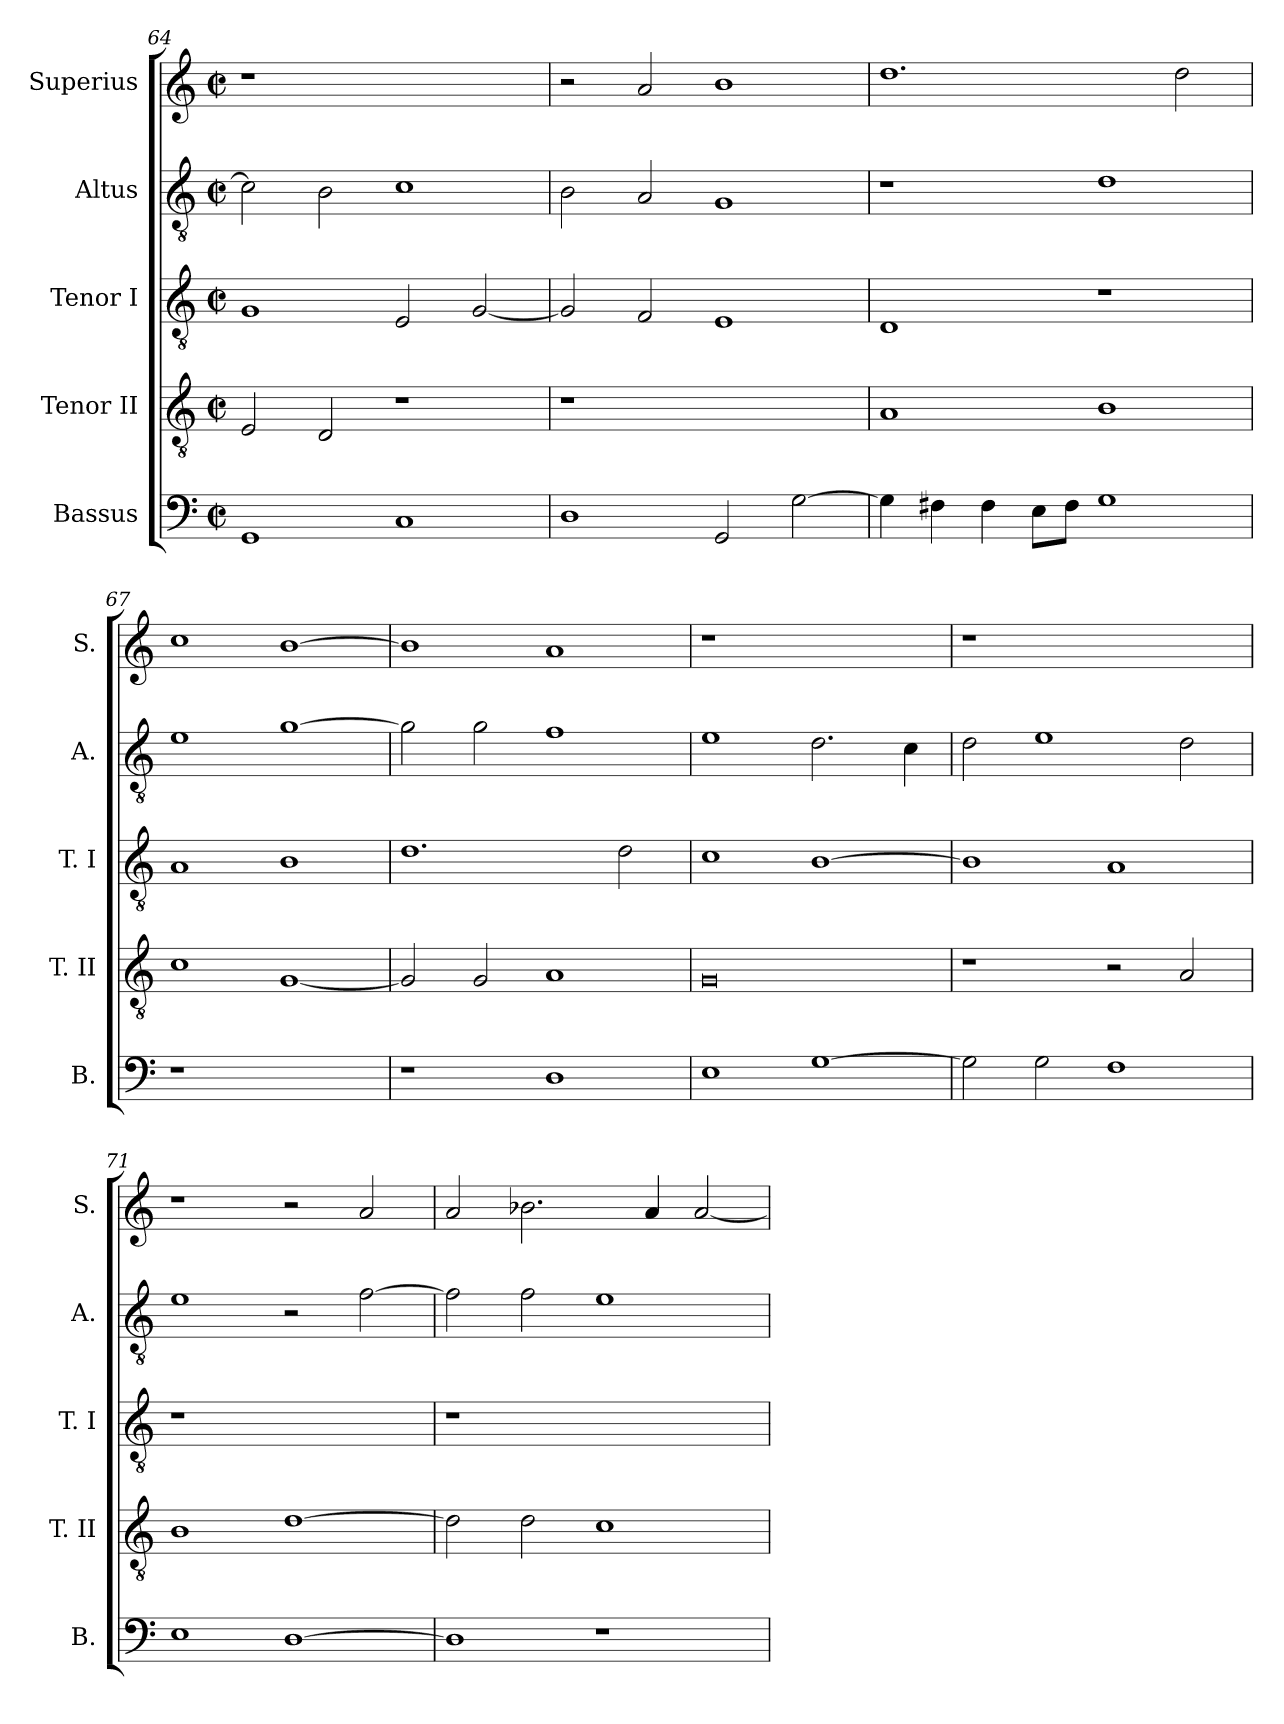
**kern	**kern	**kern	**kern	**kern
*part5	*part4	*part3	*part2	*part1
*staff5	*staff4	*staff3	*staff2	*staff1
*I"Bassus	*I"Tenor II	*I"Tenor I	*I"Altus	*I"Superius
*I'B.	*I'T. II	*I'T. I	*I'A.	*I'S.
*clefF4	*clefGv2	*clefGv2	*clefGv2	*clefG2
*	*ITrd7c12	*ITrd7c12	*ITrd7c12	*
*k[]	*k[]	*k[]	*k[]	*k[]
*C:	*C:	*C:	*C:	*C:
*M2/2	*M2/2	*M2/2	*M2/2	*M2/2
*met(c|)	*met(c|)	*met(c|)	*met(c|)	*met(c|)
=64	=64	=64	=64	=64
!	!	!	!	!LO:N:vis=1
1GGi	2EEi/	1GGi	2Ci\]	1r
.	2DDi/	.	2BBi\	.
1Ci	1r	2EEi/	1Ci	1ryy
.	.	[<2GGi/	.	.
=65	=65	=65	=65	=65
!	!LO:N:vis=1	!	!	!
1Di	1r	2GGi/]	2BBi\	2r
.	.	2FFi/	2AAi/	2ai/
2GGi/	1ryy	1EEi	1GGi	1bi
[>2Gi\	.	.	.	.
=66	=66	=66	=66	=66
4Gi\]	1AAi	1DDi	1r	1.ddi
4F#Xi\	.	.	.	.
4F#i\	.	.	.	.
8Ei\L	.	.	.	.
8F#i\J	.	.	.	.
1Gi	1BBi	1r	1Di	.
.	.	.	.	2ddi\
!!LO:LB:g=z
=67	=67	=67	=67	=67
!LO:N:vis=1	!	!	!	!
1r	1Ci	1AAi	1Ei	1cci
1ryy	[<1GGi	1BBi	[>1Gi	[>1bi
=68	=68	=68	=68	=68
1r	2GGi/]	1.Di	2Gi\]	1bi]
.	2GGi/	.	2Gi\	.
1Di	1AAi	.	1Fi	1ai
.	.	2Di\	.	.
=69	=69	=69	=69	=69
!	!	!	!	!LO:N:vis=1
1Ei	0GGi	1Ci	1Ei	1r
[>1Gi	.	[>1BBi	2.Di\	1ryy
.	.	.	4Ci\	.
=70	=70	=70	=70	=70
!	!	!	!	!LO:N:vis=1
2Gi\]	1r	1BBi]	2Di\	1r
2Gi\	.	.	1Ei	.
1Fi	2r	1AAi	.	1ryy
.	2AAi/	.	2Di\	.
=71	=71	=71	=71	=71
!	!	!LO:N:vis=1	!	!
1Ei	1BBi	1r	1Ei	1r
[>1Di	[>1Di	1ryy	2r	2r
.	.	.	[>2Fi\	2ai/
!!LO:PB:g=z
=72	=72	=72	=72	=72
!	!	!LO:N:vis=1	!	!
1Di]	2Di\]	1r	2Fi\]	2ai/
.	2Di\	.	2Fi\	2.b-Xi\
1r	1Ci	1ryy	1Ei	.
.	.	.	.	4ai/
.	.	.	.	[<2ai/
=	=	=	=	=
*-	*-	*-	*-	*-
